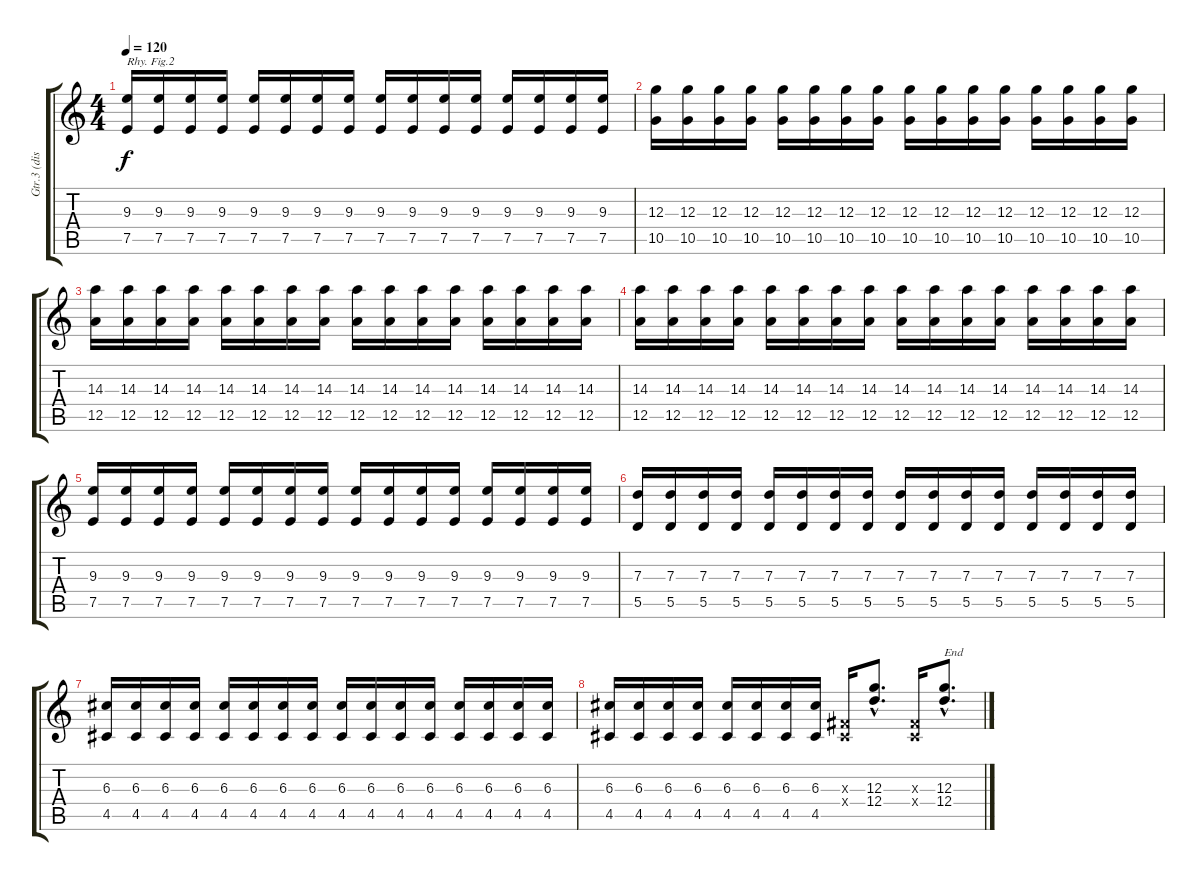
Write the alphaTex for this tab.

\track ("Gtr.3 (dist.)" "Gtr.3 (dis") {instrument overdrivenguitar}
\staff {score tabs}
\tuning (E4 B3 G3 D3 A2 E2) {hide}
\ts (4 4)
\tempo 120
\clef g2
\ks c
(9.3 7.5).16{txt "Rhy. Fig.2" dy f} (9.3 7.5).16 (9.3 7.5).16 (9.3 7.5).16 (9.3 7.5).16 (9.3 7.5).16 (9.3 7.5).16 (9.3 7.5).16 (9.3 7.5).16 (9.3 7.5).16 (9.3 7.5).16 (9.3 7.5).16 (9.3 7.5).16 (9.3 7.5).16 (9.3 7.5).16 (9.3 7.5).16 |
(12.3 10.5).16 (12.3 10.5).16 (12.3 10.5).16 (12.3 10.5).16 (12.3 10.5).16 (12.3 10.5).16 (12.3 10.5).16 (12.3 10.5).16 (12.3 10.5).16 (12.3 10.5).16 (12.3 10.5).16 (12.3 10.5).16 (12.3 10.5).16 (12.3 10.5).16 (12.3 10.5).16 (12.3 10.5).16 |
(14.3 12.5).16 (14.3 12.5).16 (14.3 12.5).16 (14.3 12.5).16 (14.3 12.5).16 (14.3 12.5).16 (14.3 12.5).16 (14.3 12.5).16 (14.3 12.5).16 (14.3 12.5).16 (14.3 12.5).16 (14.3 12.5).16 (14.3 12.5).16 (14.3 12.5).16 (14.3 12.5).16 (14.3 12.5).16 |
(14.3 12.5).16 (14.3 12.5).16 (14.3 12.5).16 (14.3 12.5).16 (14.3 12.5).16 (14.3 12.5).16 (14.3 12.5).16 (14.3 12.5).16 (14.3 12.5).16 (14.3 12.5).16 (14.3 12.5).16 (14.3 12.5).16 (14.3 12.5).16 (14.3 12.5).16 (14.3 12.5).16 (14.3 12.5).16 |
(9.3 7.5).16 (9.3 7.5).16 (9.3 7.5).16 (9.3 7.5).16 (9.3 7.5).16 (9.3 7.5).16 (9.3 7.5).16 (9.3 7.5).16 (9.3 7.5).16 (9.3 7.5).16 (9.3 7.5).16 (9.3 7.5).16 (9.3 7.5).16 (9.3 7.5).16 (9.3 7.5).16 (9.3 7.5).16 |
(7.3 5.5).16 (7.3 5.5).16 (7.3 5.5).16 (7.3 5.5).16 (7.3 5.5).16 (7.3 5.5).16 (7.3 5.5).16 (7.3 5.5).16 (7.3 5.5).16 (7.3 5.5).16 (7.3 5.5).16 (7.3 5.5).16 (7.3 5.5).16 (7.3 5.5).16 (7.3 5.5).16 (7.3 5.5).16 |
(6.3 4.5).16 (6.3 4.5).16 (6.3 4.5).16 (6.3 4.5).16 (6.3 4.5).16 (6.3 4.5).16 (6.3 4.5).16 (6.3 4.5).16 (6.3 4.5).16 (6.3 4.5).16 (6.3 4.5).16 (6.3 4.5).16 (6.3 4.5).16 (6.3 4.5).16 (6.3 4.5).16 (6.3 4.5).16 |
(6.3 4.5).16 (6.3 4.5).16 (6.3 4.5).16 (6.3 4.5).16 (6.3 4.5).16 (6.3 4.5).16 (6.3 4.5).16 (6.3 4.5).16 (-1.3{x} -1.4{x}).16 (12.3{hac} 12.4{hac}).8{d} (-1.3{x} -1.4{x}).16 (12.3{hac} 12.4{hac}).8{d txt "End"}
